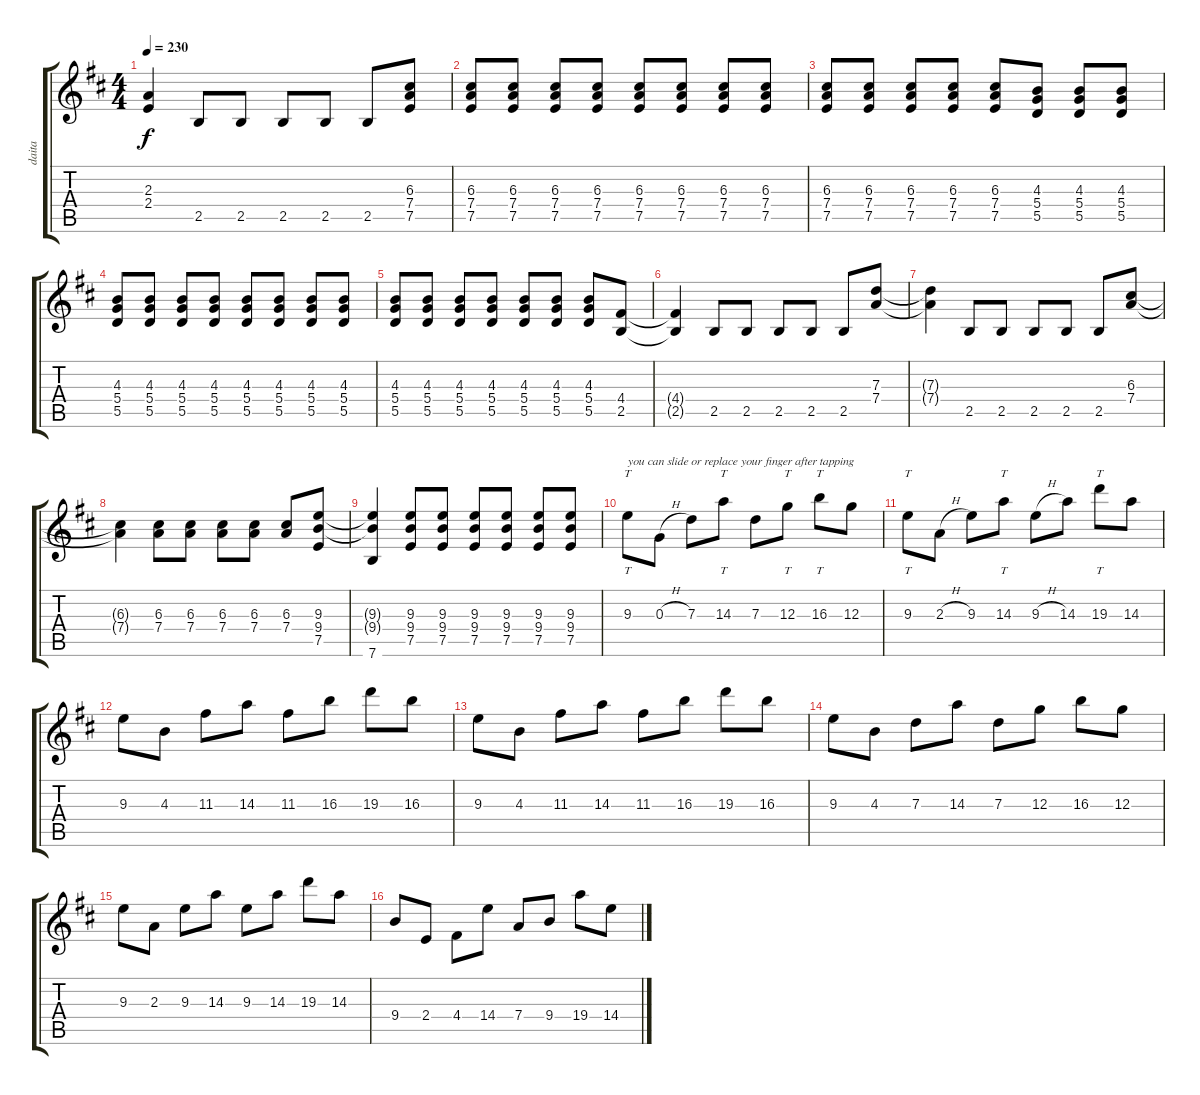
\track ("daita" "daita") {instrument distortionguitar}
\staff {score tabs}
\tuning (E4 B3 G3 D3 A2 E2) {hide}
\ts (4 4)
\tempo 230
\clef g2
\ks d
(2.3{t} 2.4{t}).4{dy f} 2.5.8 2.5.8 2.5.8 2.5.8 2.5.8 (6.3 7.4 7.5).8 |
(6.3 7.4 7.5).8 (6.3 7.4 7.5).8 (6.3 7.4 7.5).8 (6.3 7.4 7.5).8 (6.3 7.4 7.5).8 (6.3 7.4 7.5).8 (6.3 7.4 7.5).8 (6.3 7.4 7.5).8 |
(6.3 7.4 7.5).8 (6.3 7.4 7.5).8 (6.3 7.4 7.5).8 (6.3 7.4 7.5).8 (6.3 7.4 7.5).8 (4.3 5.4 5.5).8 (4.3 5.4 5.5).8 (4.3 5.4 5.5).8 |
(4.3 5.4 5.5).8 (4.3 5.4 5.5).8 (4.3 5.4 5.5).8 (4.3 5.4 5.5).8 (4.3 5.4 5.5).8 (4.3 5.4 5.5).8 (4.3 5.4 5.5).8 (4.3 5.4 5.5).8 |
(4.3 5.4 5.5).8 (4.3 5.4 5.5).8 (4.3 5.4 5.5).8 (4.3 5.4 5.5).8 (4.3 5.4 5.5).8 (4.3 5.4 5.5).8 (4.3 5.4 5.5).8 (4.4 2.5).8 |
(4.4{t} 2.5{t}).4 2.5.8 2.5.8 2.5.8 2.5.8 2.5.8 (7.3 7.4).8 |
(7.3{t} 7.4{t}).4 2.5.8 2.5.8 2.5.8 2.5.8 2.5.8 (6.3 7.4).8 |
(6.3{t} 7.4{t}).4 (6.3 7.4).8 (6.3 7.4).8 (6.3 7.4).8 (6.3 7.4).8 (6.3 7.4).8 (9.3 9.4 7.5).8 |
(9.3{t} 9.4{t} 7.6).4 (9.3 9.4 7.5).8 (9.3 9.4 7.5).8 (9.3 9.4 7.5).8 (9.3 9.4 7.5).8 (9.3 9.4 7.5).8 (9.3 9.4 7.5).8 |
9.3.8{tt txt "you can slide or replace your finger after tapping"} 0.3{h}.8 7.3.8 14.3.8{tt} 7.3.8 12.3.8{tt} 16.3.8{tt} 12.3.8 |
9.3.8{tt} 2.3{h}.8 9.3.8 14.3.8{tt} 9.3{h}.8 14.3.8 19.3.8{tt} 14.3.8 |
9.3.8 4.3.8 11.3.8 14.3.8 11.3.8 16.3.8 19.3.8 16.3.8 |
9.3.8 4.3.8 11.3.8 14.3.8 11.3.8 16.3.8 19.3.8 16.3.8 |
9.3.8 4.3.8 7.3.8 14.3.8 7.3.8 12.3.8 16.3.8 12.3.8 |
9.3.8 2.3.8 9.3.8 14.3.8 9.3.8 14.3.8 19.3.8 14.3.8 |
9.4.8 2.4.8 4.4.8 14.4.8 7.4.8 9.4.8 19.4.8 14.4.8
